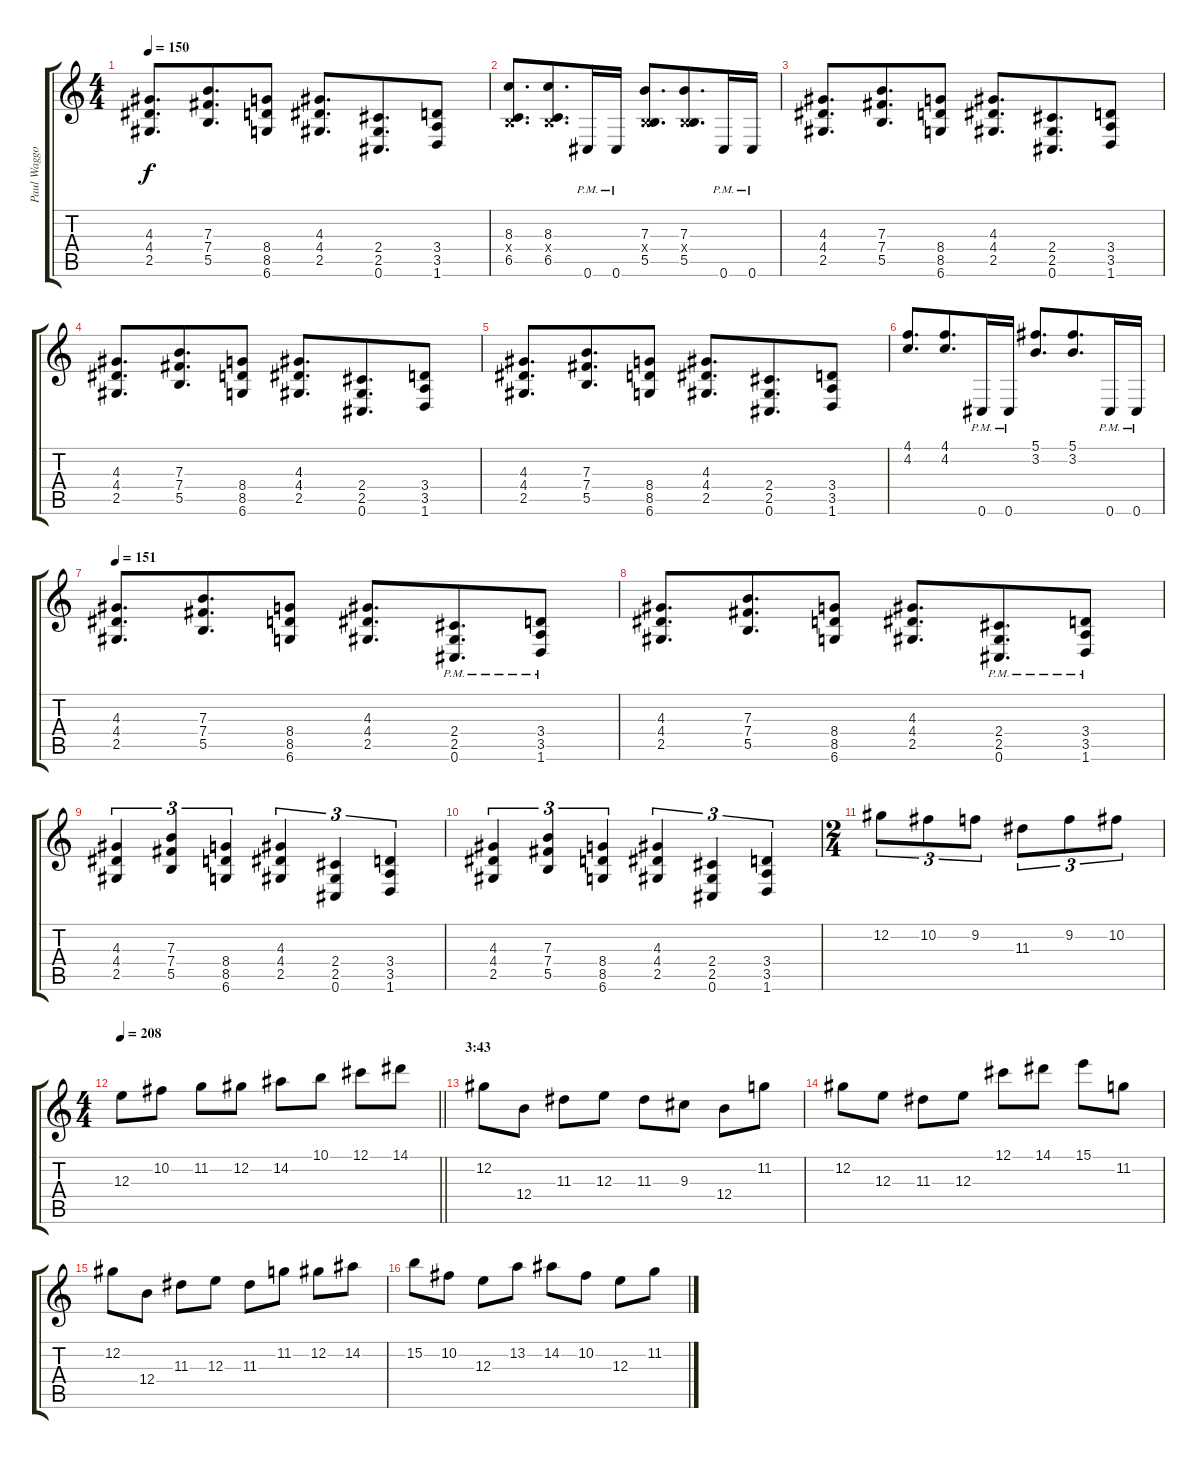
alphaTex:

\track ("Paul Waggoner" "Paul Waggo") {instrument distortionguitar}
\staff {score tabs}
\tuning (Db4 Ab3 E3 B2 Gb2 Db2) {hide}
\ts (4 4)
\tempo 150
\clef g2
\ks c
(4.3 4.4 2.5).8{d dy f} (7.3 7.4 5.5).8{d beam merge} (8.4 8.5 6.6).8 (4.3 4.4 2.5).8{d} (2.4 2.5 0.6).8{d beam merge} (3.4 3.5 1.6).8 |
(8.3 0.4{x} 6.5).8{d} (8.3 0.4{x} 6.5).8{d beam merge} 0.6{pm}.16 0.6{pm}.16 (7.3 0.4{x} 5.5).8{d} (7.3 0.4{x} 5.5).8{d beam merge} 0.6{pm}.16 0.6{pm}.16 |
(4.3 4.4 2.5).8{d} (7.3 7.4 5.5).8{d beam merge} (8.4 8.5 6.6).8 (4.3 4.4 2.5).8{d} (2.4 2.5 0.6).8{d beam merge} (3.4 3.5 1.6).8 |
(4.3 4.4 2.5).8{d} (7.3 7.4 5.5).8{d beam merge} (8.4 8.5 6.6).8 (4.3 4.4 2.5).8{d} (2.4 2.5 0.6).8{d beam merge} (3.4 3.5 1.6).8 |
(4.3 4.4 2.5).8{d} (7.3 7.4 5.5).8{d beam merge} (8.4 8.5 6.6).8 (4.3 4.4 2.5).8{d} (2.4 2.5 0.6).8{d beam merge} (3.4 3.5 1.6).8 |
(4.1 4.2).8{d} (4.1 4.2).8{d beam merge} 0.6{pm}.16 0.6{pm}.16 (5.1 3.2).8{d} (5.1 3.2).8{d beam merge} 0.6{pm}.16 0.6{pm}.16 |
\tempo 151
(4.3 4.4 2.5).8{d} (7.3 7.4 5.5).8{d beam merge} (8.4 8.5 6.6).8 (4.3 4.4 2.5).8{d} (2.4{pm} 2.5{pm} 0.6{pm}).8{d beam merge} (3.4{pm} 3.5{pm} 1.6{pm}).8 |
(4.3 4.4 2.5).8{d} (7.3 7.4 5.5).8{d beam merge} (8.4 8.5 6.6).8 (4.3 4.4 2.5).8{d} (2.4{pm} 2.5{pm} 0.6{pm}).8{d beam merge} (3.4{pm} 3.5{pm} 1.6{pm}).8 |
(4.3 4.4 2.5).4{tu (3 2)} (7.3 7.4 5.5).4{tu (3 2) beam merge} (8.4 8.5 6.6).4{tu (3 2)} (4.3 4.4 2.5).4{tu (3 2)} (2.4 2.5 0.6).4{tu (3 2) beam merge} (3.4 3.5 1.6).4{tu (3 2)} |
(4.3 4.4 2.5).4{tu (3 2)} (7.3 7.4 5.5).4{tu (3 2) beam merge} (8.4 8.5 6.6).4{tu (3 2)} (4.3 4.4 2.5).4{tu (3 2)} (2.4 2.5 0.6).4{tu (3 2) beam merge} (3.4 3.5 1.6).4{tu (3 2)} |
\ts (2 4)
12.2.8{tu (3 2)} 10.2.8{tu (3 2)} 9.2.8{tu (3 2)} 11.3.8{tu (3 2)} 9.2.8{tu (3 2)} 10.2.8{tu (3 2)} |
\ts (4 4)
\tempo 208
\barLineRight lightlight
12.3.8 10.2.8 11.2.8 12.2.8 14.2.8 10.1.8 12.1.8 14.1.8 |
\section ("" "3:43")
12.2.8 12.4.8 11.3.8 12.3.8 11.3.8 9.3.8 12.4.8 11.2.8 |
12.2.8 12.3.8 11.3.8 12.3.8 12.1.8 14.1.8 15.1.8 11.2.8 |
12.2.8 12.4.8 11.3.8 12.3.8 11.3.8 11.2.8 12.2.8 14.2.8 |
15.2.8 10.2.8 12.3.8 13.2.8 14.2.8 10.2.8 12.3.8 11.2.8
